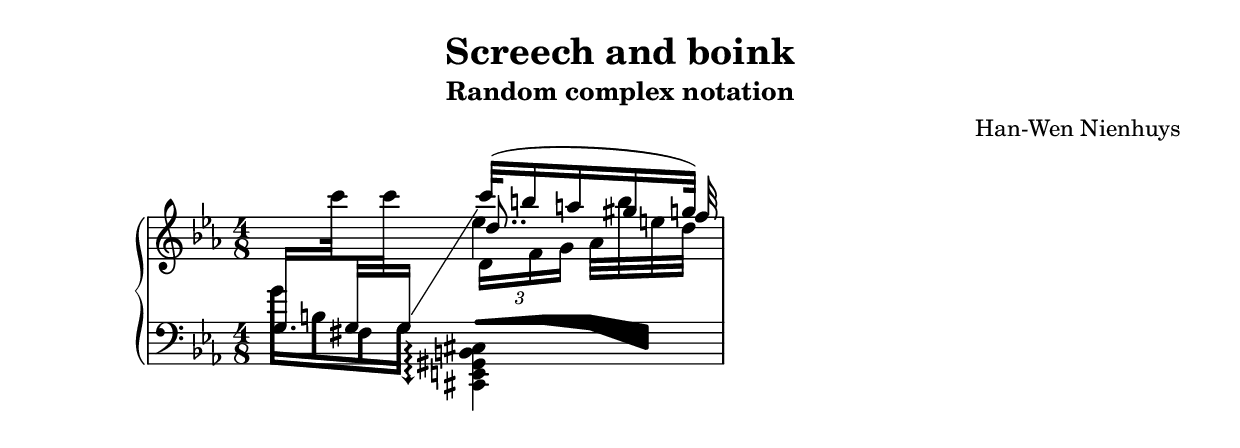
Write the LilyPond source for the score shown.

\version "2.11.38"
\header {
    title = "Screech and boink"
    subtitle = "Random complex notation"
    composer = "Han-Wen Nienhuys"
}

\score {
     \context PianoStaff <<
	\new Staff =  "up" {
	    \time 4/8
	    \key c \minor


	    << {
		\revert Stem #'direction
		\change Staff = down
		\set subdivideBeams = ##t	     
		g16.[
		    \change Staff = up
		    c'''32 	\change Staff = down
		    g32 \change Staff = up
		    c'''32	\change Staff = down
		    g16]
		\change Staff = up
		\stemUp
		\set followVoice = ##t
		c'''32([ b''16 a''16 gis''16 g''32)]  } \\
	       { s4 \times 2/3 { d'16[ f' g'] } as'32[ b''32 e'' d''] } \\
	       { s4 \autoBeamOff d''8.. f''32  } \\
	       { s4 es''4 }
	   >>
	}

	\new Staff =  "down" {
	    \clef bass
	    \key c \minor
	    \set subdivideBeams = ##f
	    \override Stem  #'french-beaming = ##t
	    \override Beam  #'thickness = #0.3
	    \override Stem  #'thickness = #4.0
	    g'16[ b16 fis16 g16]
	    << \makeClusters { 
		as16 <as b>
		<g b>
		<g cis>
	    } \\
	       {
		   \override Staff.Arpeggio  #'arpeggio-direction =#down
		   <cis, e, gis, b, cis>4\arpeggio  }
	   >>
	}
    >>
    
  \midi {
    \context {
      \Score
      tempoWholesPerMinute = #(ly:make-moment 60 8)
      }
    }



    \layout {
	ragged-right = ##t 

	\context {
	    \Staff
	    \consists Horizontal_bracket_engraver
	}
	
    }
}
